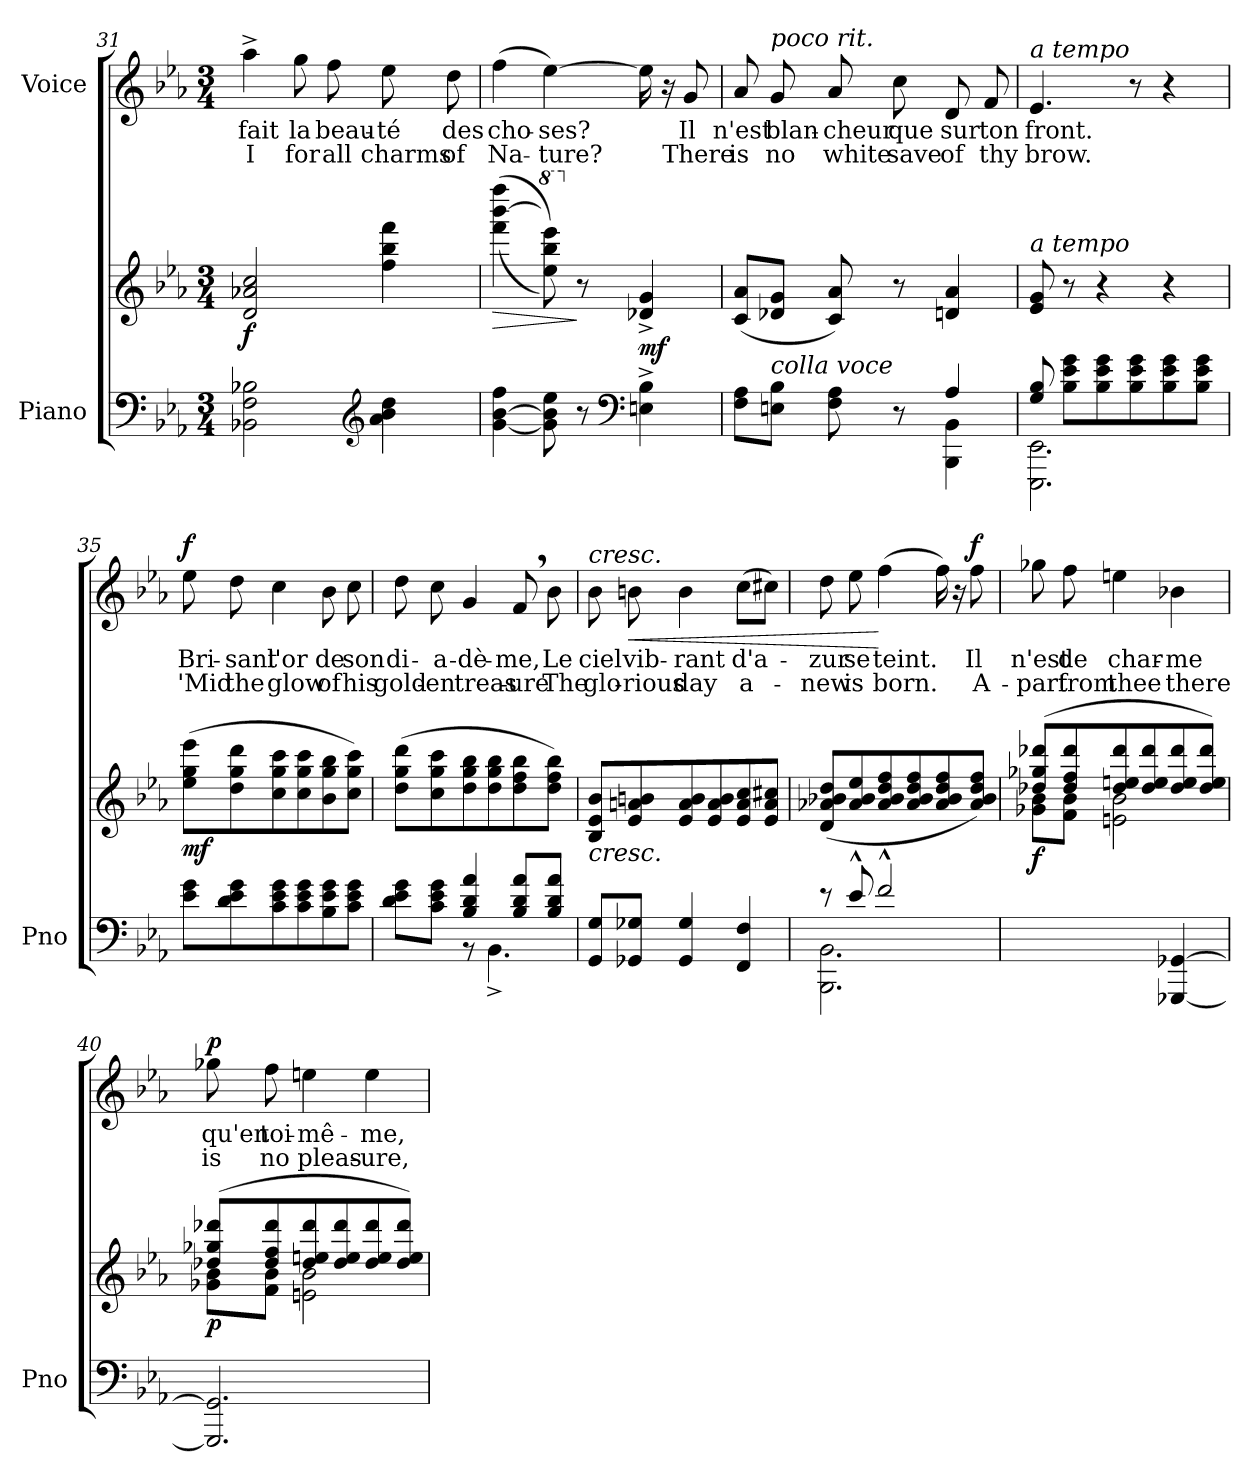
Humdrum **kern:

**kern	**kern	**dynam	**kern	**text	**text	**dynam
*part2	*part2	*part2	*part1	*part1	*part1	*part1
*staff3	*staff2	*staff2/3	*staff1	*staff1	*staff1	*staff1
*I"Piano	*	*	*I"Voice	*	*	*
*I'Pno	*	*	*	*	*	*
*clefF4	*clefG2	*	*clefG2	*	*	*
*k[b-e-a-]	*k[b-e-a-]	*	*k[b-e-a-]	*	*	*
*M3/4	*M3/4	*	*M3/4	*	*	*
=31	=31	=31	=31	=31	=31	=31
!	!	!LO:DY:b	!	!	!	!
2BB-X\ 2F\ 2B-X\	2d/ 2a-X/ 2cc/	f	4aa-^\	fait	I	.
.	.	.	8gg\	la	for	.
.	.	.	8ff\	beau-	all	.
*clefG2	*	*	*	*	*	*
4a-\ 4b-\ 4dd\	4ff\ 4bb-\ 4fff\	.	8ee-\	-té	charms	.
.	.	.	8dd\	des	of	.
=32	=32	=32	=32	=32	=32	=32
!	!	!LO:HP:b	!	!	!	!
[4g\ [4b-\ 4ff\	((4fff\ [4bbb-\ 4ffff\	>	(4ff\	cho-	Na-	.
*	*8va	*	*	*	*	*
8g\] 8b-\] 8ee-\	8eee-\ 8bbb-\] 8eeee-\))	.	[4ee-\)	-ses?	-ture?	.
*	*X8va	*	*	*	*	*
8r	8r	]	.	.	.	.
*clefF4	*	*	*	*	*	*
!	!	!LO:DY:b	!	!	!	!
4En\^ 4B-\^	4d-X/^> 4g/^>	mf	16ee-\]	.	.	.
.	.	.	16r	.	.	.
.	.	.	8g/	Il	There	.
=33	=33	=33	=33	=33	=33	=33
*^	*	*	*	*	*	*
2ryy	8F\ 8A-\L	(8c/ 8a-/L	.	8a-/	n'est	is	.
!	!	!	!	!LO:TX:a:i:t=poco rit.	!	!	!
!	!LO:TX:i:t=colla voce	!	!	!	!	!	!
.	8En\ 8B-\J	8d-X/ 8g/J	.	8g/	blan-	no	.
.	8F\ 8A-\	8c/ 8a-/)	.	8a-/	-cheur	white	.
.	8r	8r	.	8cc\	que	save	.
4A-/	4BBB-\ 4BB-\	4dn/ 4a-/	.	8d/	sur	of	.
.	.	.	.	8f/	ton	thy	.
=34	=34	=34	=34	=34	=34	=34	=34
!	!	!	!	!LO:TX:a:i:t=a tempo	!	!	!
!	!	!LO:TX:i:t=a tempo	!	!	!	!	!
8G/ 8B-/	2.EEE-\ 2.EE-\	8e-/ 8g/	.	4.e-/	front.	brow.	.
8B-\ 8e-\ 8g\L	.	8r	.	.	.	.	.
8B-\ 8e-\ 8g\	.	4r	.	.	.	.	.
8B-\ 8e-\ 8g\	.	.	.	8r	.	.	.
8B-\ 8e-\ 8g\	.	4r	.	4r	.	.	.
8B-\ 8e-\ 8g\J	.	.	.	.	.	.	.
*v	*v	*	*	*	*	*	*
=35	=35	=35	=35	=35	=35	=35
!	!	!LO:DY:b	!	!	!	!LO:DY:b
8e-\ 8g\L	(8ee-\ 8gg\ 8eee-\L	mf	8ee-\	Bri-	'Mid	f
8d\ 8e-\ 8g\	8dd\ 8gg\ 8ddd\	.	8dd\	-sant	the	.
8c\ 8e-\ 8g\	8cc\ 8gg\ 8ccc\	.	4cc\	l'or	glow	.
8c\ 8e-\ 8g\	8cc\ 8gg\ 8ccc\	.	.	.	.	.
8B-\ 8e-\ 8g\	8b-\ 8gg\ 8bb-\	.	8b-\	de	of	.
8c\ 8e-\ 8g\J	8cc\ 8gg\ 8ccc\J)	.	8cc\	son	his	.
=36	=36	=36	=36	=36	=36	=36
*^	*	*	*	*	*	*
4ryy	(8d\ 8e-\ 8g\L	(8dd\ 8gg\ 8ddd\L	.	8dd\	di-	gold-	.
.	8c\ 8e-\ 8g\J	8cc\ 8gg\ 8ccc\	.	8cc\	-a-	-en	.
4B-/ 4d/ 4a-/	8r	8dd\ 8gg\ 8bb-\	.	4g/	-dè-	treas-	.
.	4.BB-^\	8dd\ 8gg\ 8bb-\	.	.	.	.	.
8B-/ 8d/ 8a-/L	.	8dd\ 8ff\ 8bb-\	.	8f,/	-me,	-ure	.
8B-/ 8d/ 8a-/J	.	8dd\ 8ff\ 8bb-\J)	.	8b-\	Le	The	.
*v	*v	*	*	*	*	*	*
=37	=37	=37	=37	=37	=37	=37
!	!	!	!LO:TX:i:t=cresc.	!	!	!
!	!LO:TX:b:i:t=cresc.	!	!	!	!	!
8GG/ 8G/L	8B-/ 8e-/ 8b-/L	.	8b-\	ciel	glo-	.
!	!	!	!	!	!	!LO:HP:b
8GG-X/ 8G-X/J	8e-/ 8an/ 8bn/	.	8bn\	vib-	-rious	<
4GG-/ 4G-/	8e-/ 8a/ 8b/	.	4b\	-rant	day	.
.	8e-/ 8a/ 8b/	.	.	.	.	.
4FF/ 4F/	8e-/ 8a/ 8cc/	.	(8cc\L	d'a-	a-	.
.	8e-/ 8a/ 8cc#X/J)	.	8cc#X\J)	.	.	.
=38	=38	=38	=38	=38	=38	=38
*^	*	*	*	*	*	*
8r	2.BBB-\ 2.BB-\	(8d/ 8a-X/ 8b-X/ 8dd/L	.	8dd\	-zur	-new	.
8e-^^/	.	8a-/ 8b-/ 8ee-/	.	8ee-\	se	is	.
2f^^/	.	8a-/ 8b-/ 8dd/ 8ff/	.	(4ff\	teint.	born.	[
.	.	8a-/ 8b-/ 8dd/ 8ff/	.	.	.	.	.
.	.	8a-/ 8b-/ 8dd/ 8ff/	.	16ff\)	.	.	.
.	.	.	.	16r	.	.	.
!	!	!	!	!	!	!	!LO:DY:b
.	.	8a-/ 8b-/ 8dd/ 8ff/J)	.	8ff\	Il	A-	f
*v	*v	*	*	*	*	*	*
=39	=39	=39	=39	=39	=39	=39
*	*^	*	*	*	*	*
!	!	!	!LO:DY:b	!	!	!	!
2ryy	(8dd-X/ 8gg-X/ 8ddd-X/L	8g-X\ 8b-\L	f	8gg-X\	n'est	-part	.
.	8dd-/ 8ff/ 8ddd-/	8f\ 8b-\J	.	8ff\	de	from	.
.	8dd-/ 8een/ 8ddd-/	2en\ 2b-\	.	4een\	char-	thee	.
.	8dd-/ 8ee/ 8ddd-/	.	.	.	.	.	.
[4GGG-X/ [4GG-X/	8dd-/ 8ee/ 8ddd-/	.	.	4b-X\	-me	there	.
.	8dd-/ 8ee/ 8ddd-/J)	.	.	.	.	.	.
=40	=40	=40	=40	=40	=40	=40	=40
!	!	!	!LO:DY:b	!	!	!	!LO:DY:b
2.GGG-/] 2.GG-/]	(8dd-X/ 8gg-X/ 8ddd-X/L	8g-X\ 8b-\L	p	8gg-X\	qu'en	is	p
.	8dd-/ 8ff/ 8ddd-/	8f\ 8b-\J	.	8ff\	toi-	no	.
.	8dd-/ 8een/ 8ddd-/	2en\ 2b-\	.	4een\	-mê-	pleas-	.
.	8dd-/ 8ee/ 8ddd-/	.	.	.	.	.	.
.	8dd-/ 8ee/ 8ddd-/	.	.	4ee\	-me,	-ure,	.
.	8dd-/ 8ee/ 8ddd-/J)	.	.	.	.	.	.
*	*v	*v	*	*	*	*	*
=	=	=	=	=	=	=
*-	*-	*-	*-	*-	*-	*-
